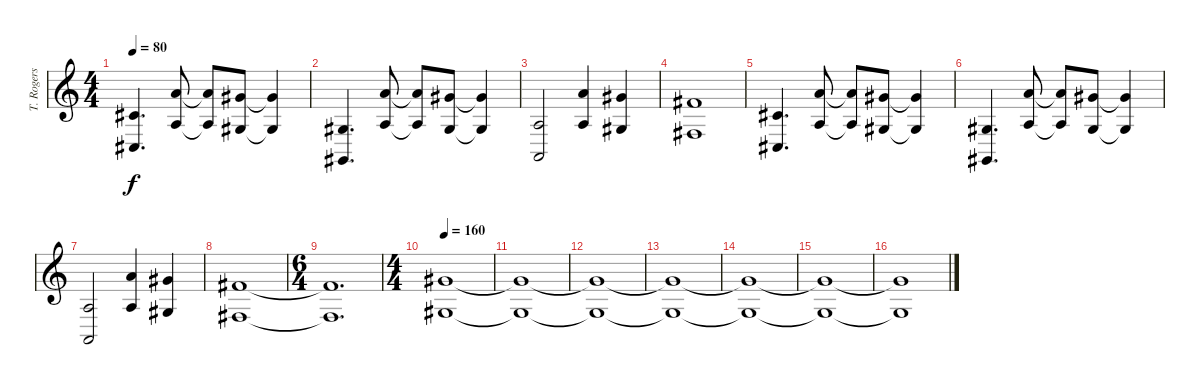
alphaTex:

\track ("T. Rogers Keys" "T. Rogers ") {instrument acousticgrandpiano}
\staff {score}
\tuning (Db4 Ab3 E3 B2 Gb2 Db2) {hide}
\ts (4 4)
\tempo 80
\clef g2
\ks c
(9.3 7.5).4{d dy f} (8.1 5.3).8 (8.1{t} 5.3{t}).8 (7.1 4.3).8 (7.1{t} 4.3{t}).4 |
(9.4 7.6).4{d} (8.1 5.3).8 (8.1{t} 5.3{t}).8 (7.1 4.3).8 (7.1{t} 4.3{t}).4 |
(10.4 8.6).2 (8.1 5.3).4 (7.1 4.3).4 |
(5.1 2.3).1 |
(9.3 7.5).4{d} (8.1 5.3).8 (8.1{t} 5.3{t}).8 (7.1 4.3).8 (7.1{t} 4.3{t}).4 |
(9.4 7.6).4{d} (8.1 5.3).8 (8.1{t} 5.3{t}).8 (7.1 4.3).8 (7.1{t} 4.3{t}).4 |
(10.4 8.6).2 (8.1 5.3).4 (7.1 4.3).4 |
(5.1 2.3).1 |
\ts (6 4)
(5.1{t} 2.3{t}).1{d} |
\ts (4 4)
\tempo 160
(7.1 4.3).1 |
(7.1{t} 4.3{t}).1 |
(7.1{t} 4.3{t}).1 |
(7.1{t} 4.3{t}).1 |
(7.1{t} 4.3{t}).1 |
(7.1{t} 4.3{t}).1 |
(7.1{t} 4.3{t}).1
